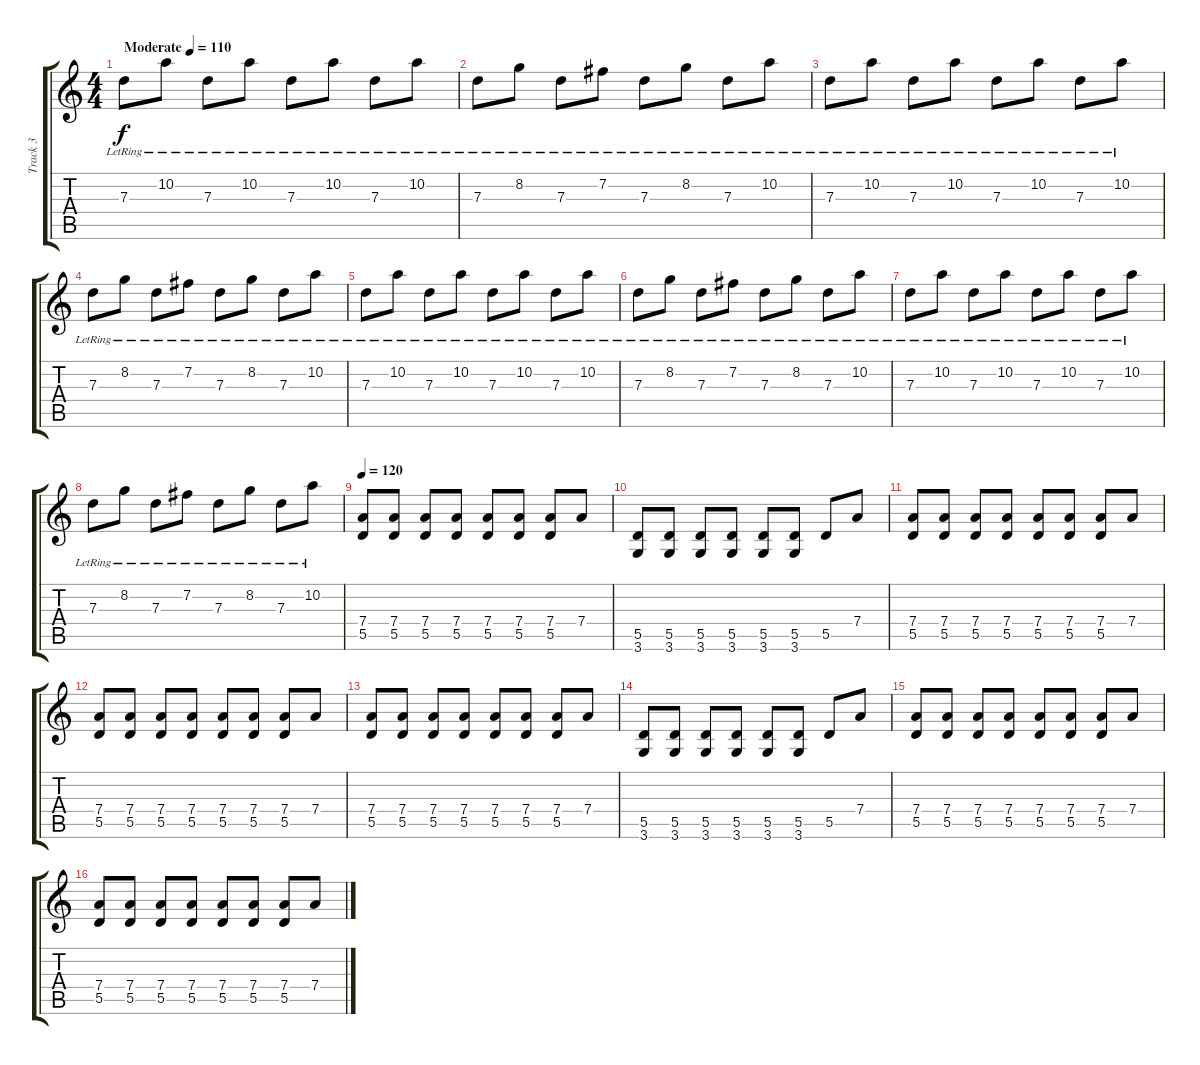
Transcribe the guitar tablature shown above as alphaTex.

\track ("Track 3" "Track 3") {instrument distortionguitar}
\staff {score tabs}
\tuning (E4 B3 G3 D3 A2 E2) {hide}
\ts (4 4)
\tempo (110 "Moderate")
\clef g2
\ks c
7.3{lr}.8{dy f instrument distortionguitar} 10.2{lr}.8 7.3{lr}.8 10.2{lr}.8 7.3{lr}.8 10.2{lr}.8 7.3{lr}.8 10.2{lr}.8 |
7.3{lr}.8 8.2{lr}.8 7.3{lr}.8 7.2{lr}.8 7.3{lr}.8 8.2{lr}.8 7.3{lr}.8 10.2{lr}.8 |
7.3{lr}.8{instrument distortionguitar} 10.2{lr}.8 7.3{lr}.8 10.2{lr}.8 7.3{lr}.8 10.2{lr}.8 7.3{lr}.8 10.2{lr}.8 |
7.3{lr}.8 8.2{lr}.8 7.3{lr}.8 7.2{lr}.8 7.3{lr}.8 8.2{lr}.8 7.3{lr}.8 10.2{lr}.8 |
7.3{lr}.8{instrument distortionguitar} 10.2{lr}.8 7.3{lr}.8 10.2{lr}.8 7.3{lr}.8 10.2{lr}.8 7.3{lr}.8 10.2{lr}.8 |
7.3{lr}.8 8.2{lr}.8 7.3{lr}.8 7.2{lr}.8 7.3{lr}.8 8.2{lr}.8 7.3{lr}.8 10.2{lr}.8 |
7.3{lr}.8{instrument distortionguitar} 10.2{lr}.8 7.3{lr}.8 10.2{lr}.8 7.3{lr}.8 10.2{lr}.8 7.3{lr}.8 10.2{lr}.8 |
7.3{lr}.8 8.2{lr}.8 7.3{lr}.8 7.2{lr}.8 7.3{lr}.8 8.2{lr}.8 7.3{lr}.8 10.2{lr}.8 |
\tempo 120
(7.4 5.5).8{instrument distortionguitar} (7.4 5.5).8 (7.4 5.5).8 (7.4 5.5).8 (7.4 5.5).8 (7.4 5.5).8 (7.4 5.5).8 7.4.8 |
(5.5 3.6).8 (5.5 3.6).8 (5.5 3.6).8 (5.5 3.6).8 (5.5 3.6).8 (5.5 3.6).8 5.5.8 7.4.8 |
(7.4 5.5).8 (7.4 5.5).8 (7.4 5.5).8 (7.4 5.5).8 (7.4 5.5).8 (7.4 5.5).8 (7.4 5.5).8 7.4.8 |
(7.4 5.5).8 (7.4 5.5).8 (7.4 5.5).8 (7.4 5.5).8 (7.4 5.5).8 (7.4 5.5).8 (7.4 5.5).8 7.4.8 |
(7.4 5.5).8{instrument distortionguitar} (7.4 5.5).8 (7.4 5.5).8 (7.4 5.5).8 (7.4 5.5).8 (7.4 5.5).8 (7.4 5.5).8 7.4.8 |
(5.5 3.6).8 (5.5 3.6).8 (5.5 3.6).8 (5.5 3.6).8 (5.5 3.6).8 (5.5 3.6).8 5.5.8 7.4.8 |
(7.4 5.5).8 (7.4 5.5).8 (7.4 5.5).8 (7.4 5.5).8 (7.4 5.5).8 (7.4 5.5).8 (7.4 5.5).8 7.4.8 |
(7.4 5.5).8 (7.4 5.5).8 (7.4 5.5).8 (7.4 5.5).8 (7.4 5.5).8 (7.4 5.5).8 (7.4 5.5).8 7.4.8
